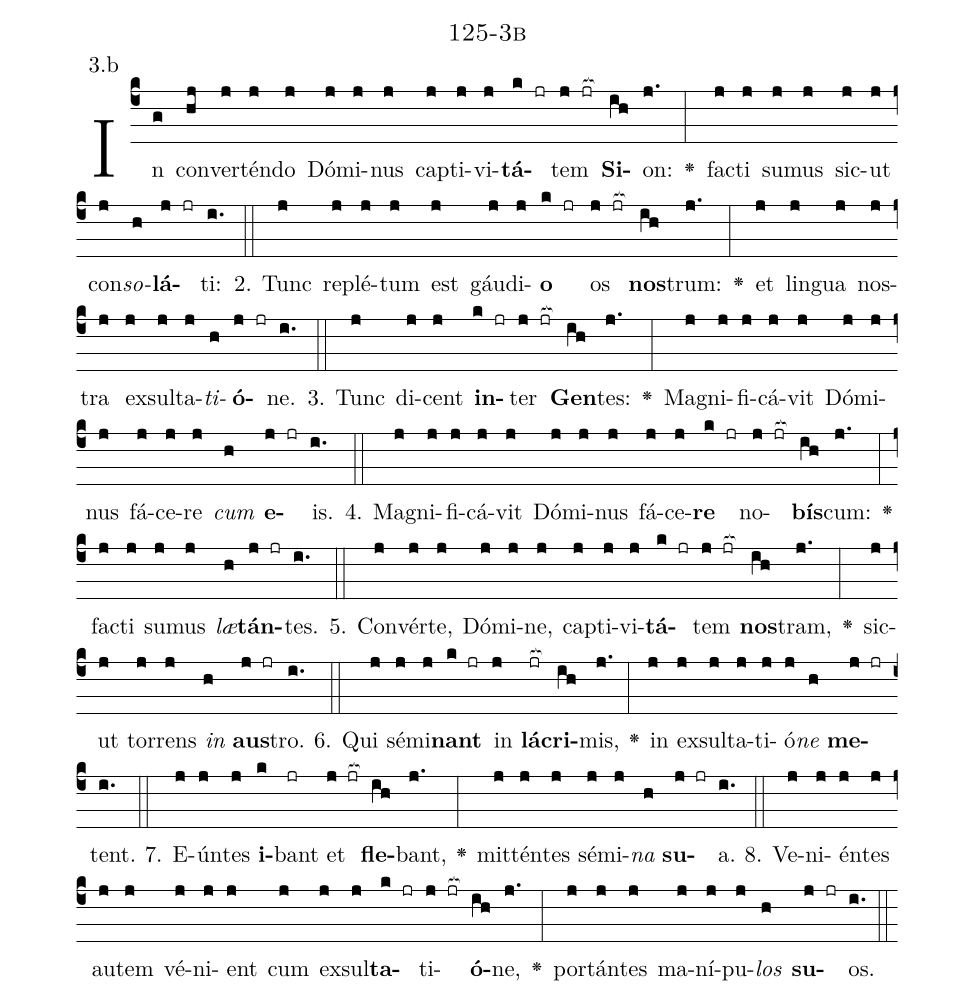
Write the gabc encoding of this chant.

name: 125-3b;
annotation: 3.b;
%%
(c4)In(g) con(hj)ver(j)tén(j)do(j) Dó(j)mi(j)nus(j) cap(j)ti(j)vi(j)<b>tá</b>(k jr)tem(j jr[ocb:1{]) <b>Si</b>(ih[ocb:0}])on:(j.) <v>\greheightstar</v>(:) fac(j)ti(j) su(j)mus(j) sic(j)ut(j) con(j)<i>so</i>(h)<b>lá</b>(j jr)ti:(i.) (::)
2. Tunc(j) re(j)plé(j)tum(j) est(j) gáu(j)di(j)<b>o</b>(k jr) os(j jr[ocb:1{]) <b>nos</b>(ih[ocb:0}])trum:(j.) <v>\greheightstar</v>(:) et(j) lin(j)gua(j) nos(j)tra(j) ex(j)sul(j)ta(j)<i>ti</i>(h)<b>ó</b>(j jr)ne.(i.) (::)
3. Tunc(j) di(j)cent(j) <b>in</b>(k jr)ter(j jr[ocb:1{]) <b>Gen</b>(ih[ocb:0}])tes:(j.) <v>\greheightstar</v>(:) Ma(j)gni(j)fi(j)cá(j)vit(j) Dó(j)mi(j)nus(j) fá(j)ce(j)re(j) <i>cum</i>(h) <b>e</b>(j jr)is.(i.) (::)
4. Ma(j)gni(j)fi(j)cá(j)vit(j) Dó(j)mi(j)nus(j) fá(j)ce(j)<b>re</b>(k jr) no(j jr[ocb:1{])<b>bís</b>(ih[ocb:0}])cum:(j.) <v>\greheightstar</v>(:) fac(j)ti(j) su(j)mus(j) <i>læ</i>(h)<b>tán</b>(j jr)tes.(i.) (::)
5. Con(j)vér(j)te,(j) Dó(j)mi(j)ne,(j) cap(j)ti(j)vi(j)<b>tá</b>(k jr)tem(j jr[ocb:1{]) <b>nos</b>(ih[ocb:0}])tram,(j.) <v>\greheightstar</v>(:) sic(j)ut(j) tor(j)rens(j) <i>in</i>(h) <b>aus</b>(j jr)tro.(i.) (::)
6. Qui(j) sé(j)mi(j)<b>nant</b>(k jr) in(j) <b>lá</b>(jr[ocb:1{])<b>cri</b>(ih[ocb:0}])mis,(j.) <v>\greheightstar</v>(:) in(j) ex(j)sul(j)ta(j)ti(j)ó(j)<i>ne</i>(h) <b>me</b>(j jr)tent.(i.) (::)
7. E(j)ún(j)tes(j) <b>i</b>(k)bant(jr) et(j jr[ocb:1{]) <b>fle</b>(ih[ocb:0}])bant,(j.) <v>\greheightstar</v>(:) mit(j)tén(j)tes(j) sé(j)mi(j)<i>na</i>(h) <b>su</b>(j jr)a.(i.) (::)
8. Ve(j)ni(j)én(j)tes(j) au(j)tem(j) vé(j)ni(j)ent(j) cum(j) ex(j)sul(j)<b>ta</b>(k jr)ti(j jr[ocb:1{])<b>ó</b>(ih[ocb:0}])ne,(j.) <v>\greheightstar</v>(:) por(j)tán(j)tes(j) ma(j)ní(j)pu(j)<i>los</i>(h) <b>su</b>(j jr)os.(i.) (::)
